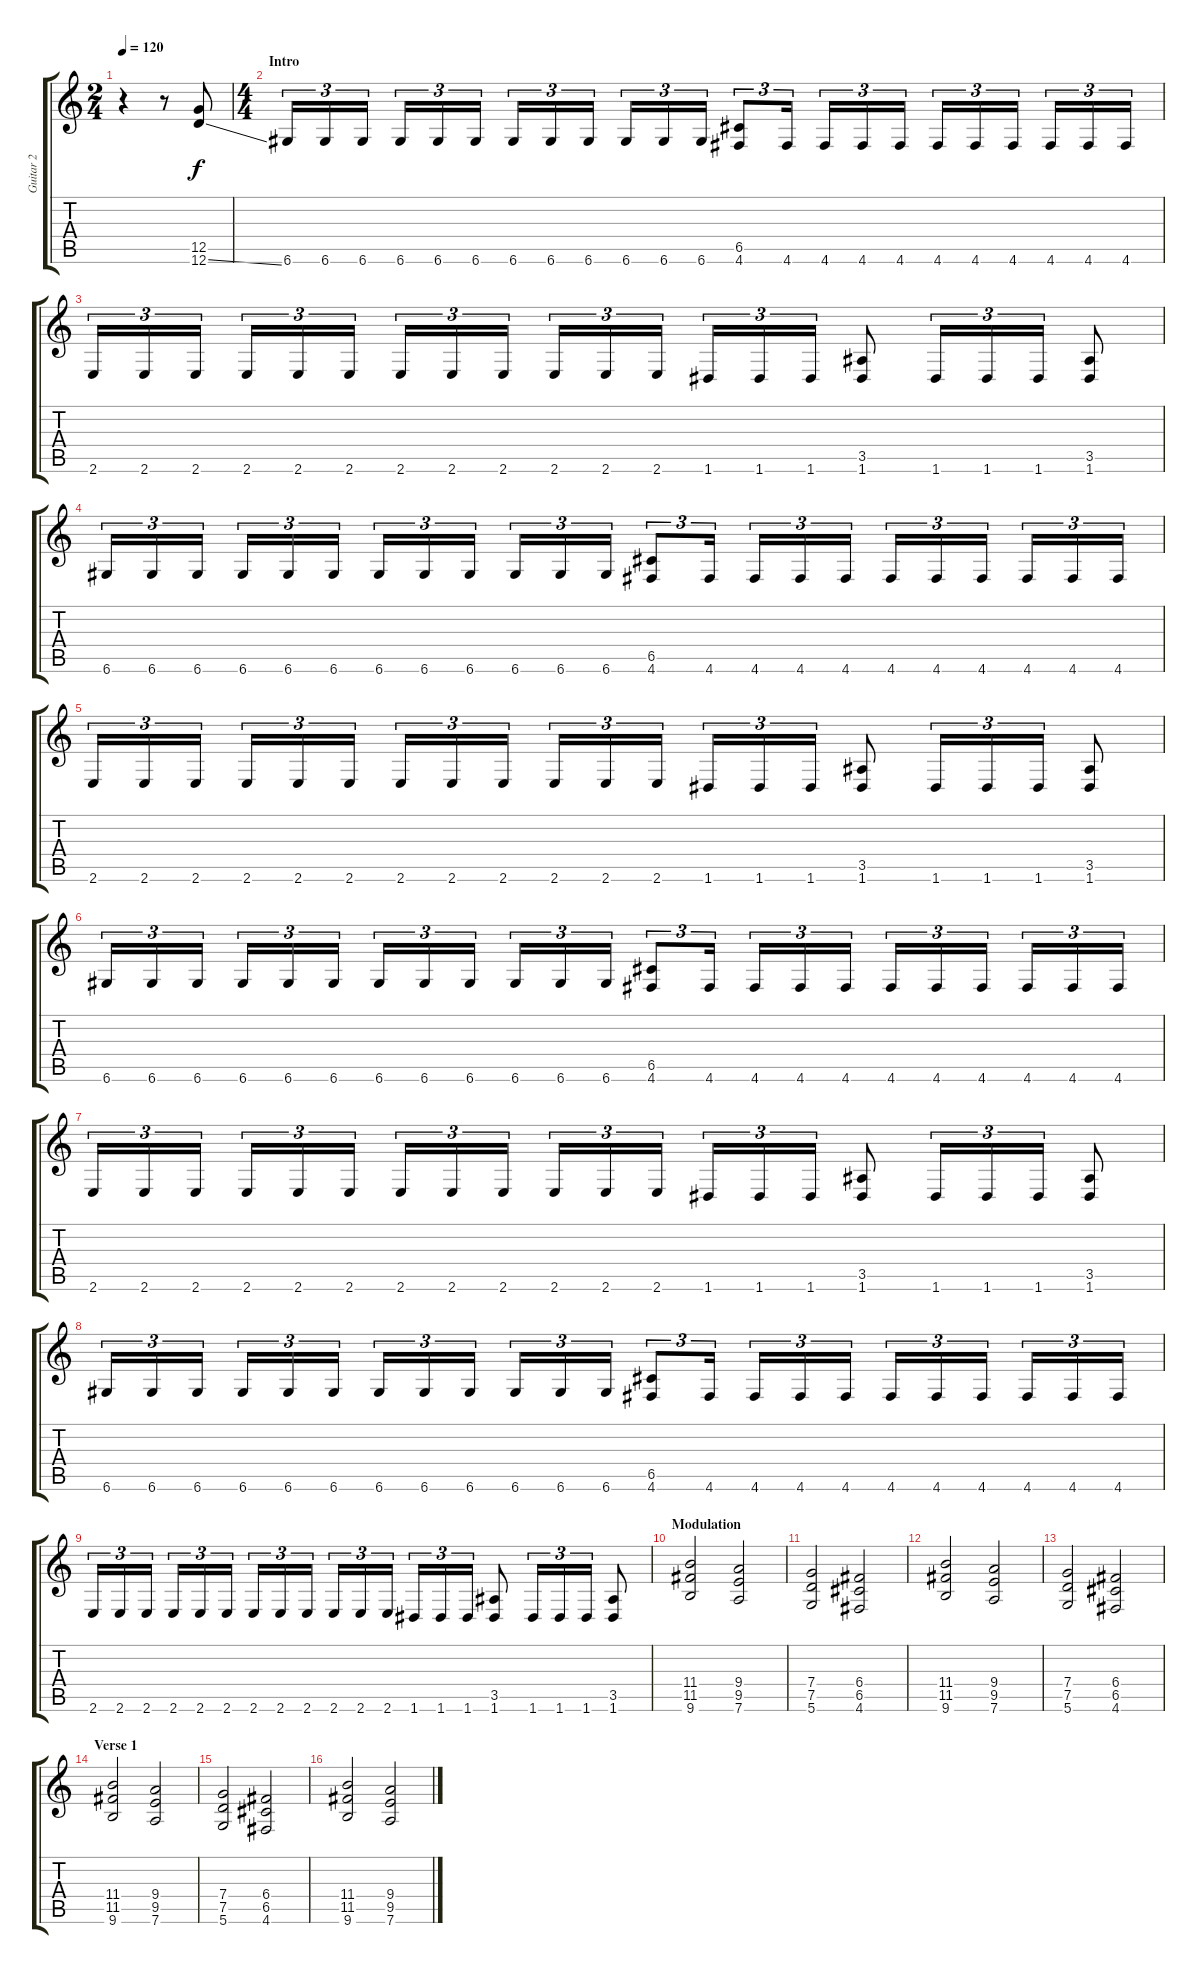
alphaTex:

\track ("Guitar 2" "Guitar 2") {instrument distortionguitar}
\staff {score tabs}
\tuning (D4 A3 F3 C3 G2 D2) {hide}
\ts (2 4)
\tempo 120
\tempo 85
\tempo 120
\clef g2
\ks c
r.4{dy f instrument distortionguitar} r.8 (12.5 12.6{ss}).8 |
\ts (4 4)
\section ("" "Intro")
6.6.16{tu (3 2)} 6.6.16{tu (3 2)} 6.6.16{tu (3 2)} 6.6.16{tu (3 2)} 6.6.16{tu (3 2)} 6.6.16{tu (3 2)} 6.6.16{tu (3 2)} 6.6.16{tu (3 2)} 6.6.16{tu (3 2)} 6.6.16{tu (3 2)} 6.6.16{tu (3 2)} 6.6.16{tu (3 2)} (6.5 4.6).8{tu (3 2)} 4.6.16{tu (3 2)} 4.6.16{tu (3 2)} 4.6.16{tu (3 2)} 4.6.16{tu (3 2)} 4.6.16{tu (3 2)} 4.6.16{tu (3 2)} 4.6.16{tu (3 2)} 4.6.16{tu (3 2)} 4.6.16{tu (3 2)} 4.6.16{tu (3 2)} |
2.6.16{tu (3 2)} 2.6.16{tu (3 2)} 2.6.16{tu (3 2)} 2.6.16{tu (3 2)} 2.6.16{tu (3 2)} 2.6.16{tu (3 2)} 2.6.16{tu (3 2)} 2.6.16{tu (3 2)} 2.6.16{tu (3 2)} 2.6.16{tu (3 2)} 2.6.16{tu (3 2)} 2.6.16{tu (3 2)} 1.6.16{tu (3 2)} 1.6.16{tu (3 2)} 1.6.16{tu (3 2)} (3.5 1.6).8 1.6.16{tu (3 2)} 1.6.16{tu (3 2)} 1.6.16{tu (3 2)} (3.5 1.6).8 |
6.6.16{tu (3 2)} 6.6.16{tu (3 2)} 6.6.16{tu (3 2)} 6.6.16{tu (3 2)} 6.6.16{tu (3 2)} 6.6.16{tu (3 2)} 6.6.16{tu (3 2)} 6.6.16{tu (3 2)} 6.6.16{tu (3 2)} 6.6.16{tu (3 2)} 6.6.16{tu (3 2)} 6.6.16{tu (3 2)} (6.5 4.6).8{tu (3 2)} 4.6.16{tu (3 2)} 4.6.16{tu (3 2)} 4.6.16{tu (3 2)} 4.6.16{tu (3 2)} 4.6.16{tu (3 2)} 4.6.16{tu (3 2)} 4.6.16{tu (3 2)} 4.6.16{tu (3 2)} 4.6.16{tu (3 2)} 4.6.16{tu (3 2)} |
2.6.16{tu (3 2)} 2.6.16{tu (3 2)} 2.6.16{tu (3 2)} 2.6.16{tu (3 2)} 2.6.16{tu (3 2)} 2.6.16{tu (3 2)} 2.6.16{tu (3 2)} 2.6.16{tu (3 2)} 2.6.16{tu (3 2)} 2.6.16{tu (3 2)} 2.6.16{tu (3 2)} 2.6.16{tu (3 2)} 1.6.16{tu (3 2)} 1.6.16{tu (3 2)} 1.6.16{tu (3 2)} (3.5 1.6).8 1.6.16{tu (3 2)} 1.6.16{tu (3 2)} 1.6.16{tu (3 2)} (3.5 1.6).8 |
6.6.16{tu (3 2)} 6.6.16{tu (3 2)} 6.6.16{tu (3 2)} 6.6.16{tu (3 2)} 6.6.16{tu (3 2)} 6.6.16{tu (3 2)} 6.6.16{tu (3 2)} 6.6.16{tu (3 2)} 6.6.16{tu (3 2)} 6.6.16{tu (3 2)} 6.6.16{tu (3 2)} 6.6.16{tu (3 2)} (6.5 4.6).8{tu (3 2)} 4.6.16{tu (3 2)} 4.6.16{tu (3 2)} 4.6.16{tu (3 2)} 4.6.16{tu (3 2)} 4.6.16{tu (3 2)} 4.6.16{tu (3 2)} 4.6.16{tu (3 2)} 4.6.16{tu (3 2)} 4.6.16{tu (3 2)} 4.6.16{tu (3 2)} |
2.6.16{tu (3 2)} 2.6.16{tu (3 2)} 2.6.16{tu (3 2)} 2.6.16{tu (3 2)} 2.6.16{tu (3 2)} 2.6.16{tu (3 2)} 2.6.16{tu (3 2)} 2.6.16{tu (3 2)} 2.6.16{tu (3 2)} 2.6.16{tu (3 2)} 2.6.16{tu (3 2)} 2.6.16{tu (3 2)} 1.6.16{tu (3 2)} 1.6.16{tu (3 2)} 1.6.16{tu (3 2)} (3.5 1.6).8 1.6.16{tu (3 2)} 1.6.16{tu (3 2)} 1.6.16{tu (3 2)} (3.5 1.6).8 |
6.6.16{tu (3 2)} 6.6.16{tu (3 2)} 6.6.16{tu (3 2)} 6.6.16{tu (3 2)} 6.6.16{tu (3 2)} 6.6.16{tu (3 2)} 6.6.16{tu (3 2)} 6.6.16{tu (3 2)} 6.6.16{tu (3 2)} 6.6.16{tu (3 2)} 6.6.16{tu (3 2)} 6.6.16{tu (3 2)} (6.5 4.6).8{tu (3 2)} 4.6.16{tu (3 2)} 4.6.16{tu (3 2)} 4.6.16{tu (3 2)} 4.6.16{tu (3 2)} 4.6.16{tu (3 2)} 4.6.16{tu (3 2)} 4.6.16{tu (3 2)} 4.6.16{tu (3 2)} 4.6.16{tu (3 2)} 4.6.16{tu (3 2)} |
2.6.16{tu (3 2)} 2.6.16{tu (3 2)} 2.6.16{tu (3 2)} 2.6.16{tu (3 2)} 2.6.16{tu (3 2)} 2.6.16{tu (3 2)} 2.6.16{tu (3 2)} 2.6.16{tu (3 2)} 2.6.16{tu (3 2)} 2.6.16{tu (3 2)} 2.6.16{tu (3 2)} 2.6.16{tu (3 2)} 1.6.16{tu (3 2)} 1.6.16{tu (3 2)} 1.6.16{tu (3 2)} (3.5 1.6).8 1.6.16{tu (3 2)} 1.6.16{tu (3 2)} 1.6.16{tu (3 2)} (3.5 1.6).8 |
\section ("" "Modulation")
(11.4 11.5 9.6).2 (9.4 9.5 7.6).2 |
(7.4 7.5 5.6).2 (6.4 6.5 4.6).2 |
(11.4 11.5 9.6).2 (9.4 9.5 7.6).2 |
(7.4 7.5 5.6).2 (6.4 6.5 4.6).2 |
\section ("" "Verse 1")
(11.4 11.5 9.6).2 (9.4 9.5 7.6).2 |
(7.4 7.5 5.6).2 (6.4 6.5 4.6).2 |
(11.4 11.5 9.6).2 (9.4 9.5 7.6).2
